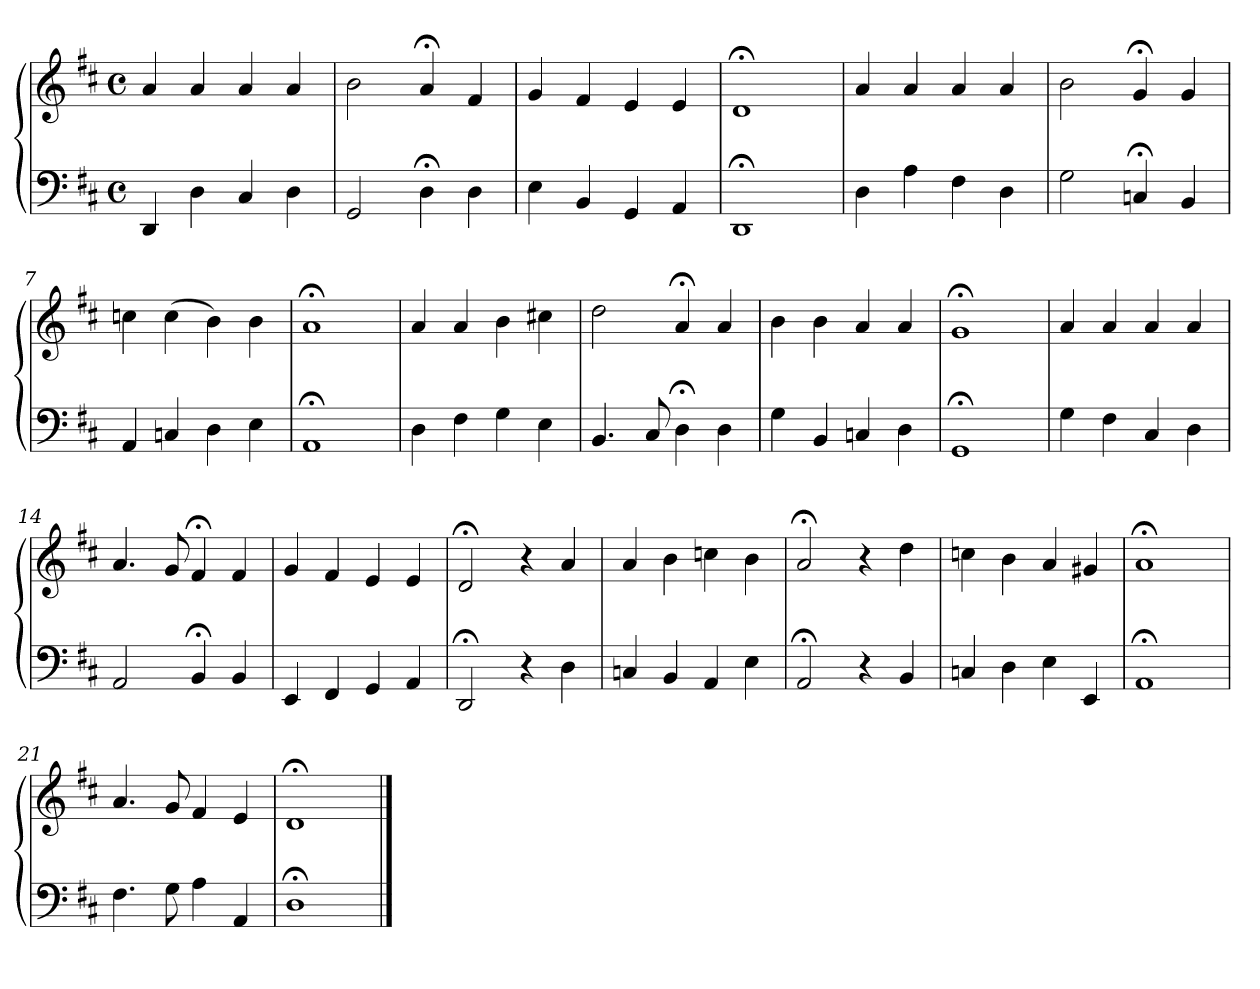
**kern	**kern
*part1	*part1
*staff2	*staff1
*clefF4	*clefG2
*k[f#c#]	*k[f#c#]
*M4/4	*M4/4
*met(c)	*met(c)
=1	=1
4DD	4a
4D	4a
4C#	4a
4D	4a
=2	=2
2GG	2b
4D;<	4a;<
4D	4f#
=3	=3
4E	4g
4BB	4f#
4GG	4e
4AA	4e
=4	=4
1DD;<	1d;<
=5	=5
4D	4a
4A	4a
4F#	4a
4D	4a
=6	=6
2G	2b
4Cn;<	4g;<
4BB	4g
=7	=7
4AA	4ccn
4Cn	(4cc
4D	4b)
4E	4b
=8	=8
1AA;<	1a;<
!!LO:LB:g=z
=9	=9
4D	4a
4F#	4a
4G	4b
4E	4cc#X
=10	=10
4.BB	2dd
8C#	.
4D;<	4a;<
4D	4a
=11	=11
4G	4b
4BB	4b
4Cn	4a
4D	4a
=12	=12
1GG;<	1g;<
=13	=13
4G	4a
4F#	4a
4C#	4a
4D	4a
=14	=14
2AA	4.a
.	8g
4BB;<	4f#;<
4BB	4f#
=15	=15
4EE	4g
4FF#	4f#
4GG	4e
4AA	4e
=16	=16
2DD;<	2d;<
4r	4r
4D	4a
!!LO:LB:g=z
=17	=17
4Cn	4a
4BB	4b
4AA	4ccn
4E	4b
=18	=18
2AA;<	2a;<
4r	4r
4BB	4dd
=19	=19
4Cn	4ccn
4D	4b
4E	4a
4EE	4g#X
=20	=20
1AA;<	1a;<
=21	=21
4.F#	4.a
8G	8g
4A	4f#
4AA	4e
=22	=22
1D;<	1d;<
==	==
*-	*-
